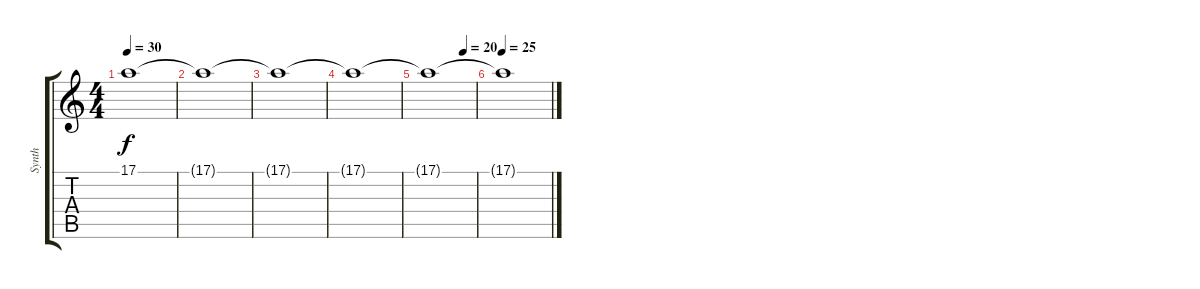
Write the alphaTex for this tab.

\track ("Synth" "Synth") {instrument churchorgan}
\staff {score tabs}
\tuning (E4 B3 G3 D3 A2 E2) {hide}
\ts (4 4)
\tempo 30
\clef g2
\ks c
17.1{t}.1{dy f} |
17.1{t}.1 |
17.1{t}.1{volume 1} |
17.1{t}.1 |
\tempo (20 0.75)
17.1{t}.1 |
\tempo 25
17.1{t}.1
